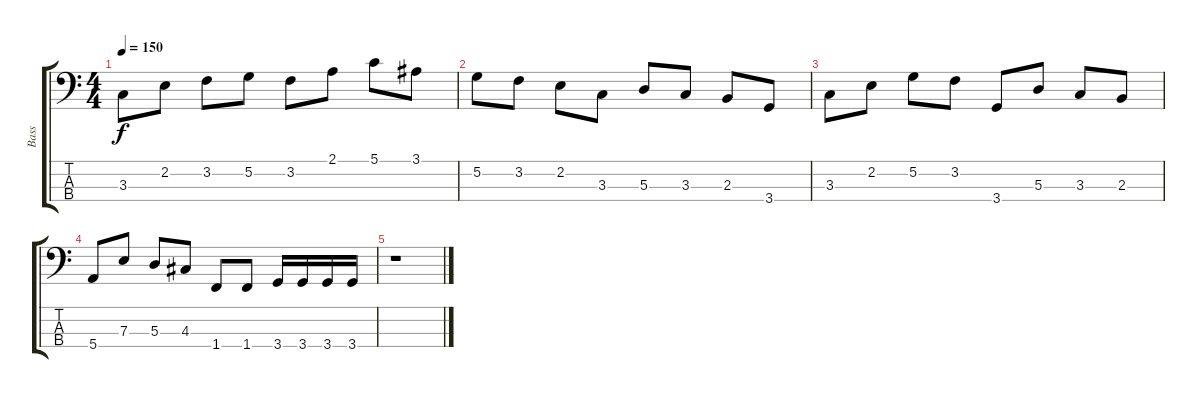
\track ("Bass" "Bass") {instrument electricbasspick}
\staff {score tabs}
\tuning (G2 D2 A1 E1) {hide}
\ts (4 4)
\tempo 150
\clef f4
\ks c
3.3.8{dy f} 2.2.8 3.2.8 5.2.8 3.2.8 2.1.8 5.1.8 3.1.8 |
5.2.8 3.2.8 2.2.8 3.3.8 5.3.8 3.3.8 2.3.8 3.4.8 |
3.3.8 2.2.8 5.2.8 3.2.8 3.4.8 5.3.8 3.3.8 2.3.8 |
5.4.8 7.3.8 5.3.8 4.3.8 1.4.8 1.4.8 3.4.16 3.4.16 3.4.16 3.4.16 |
r.1
